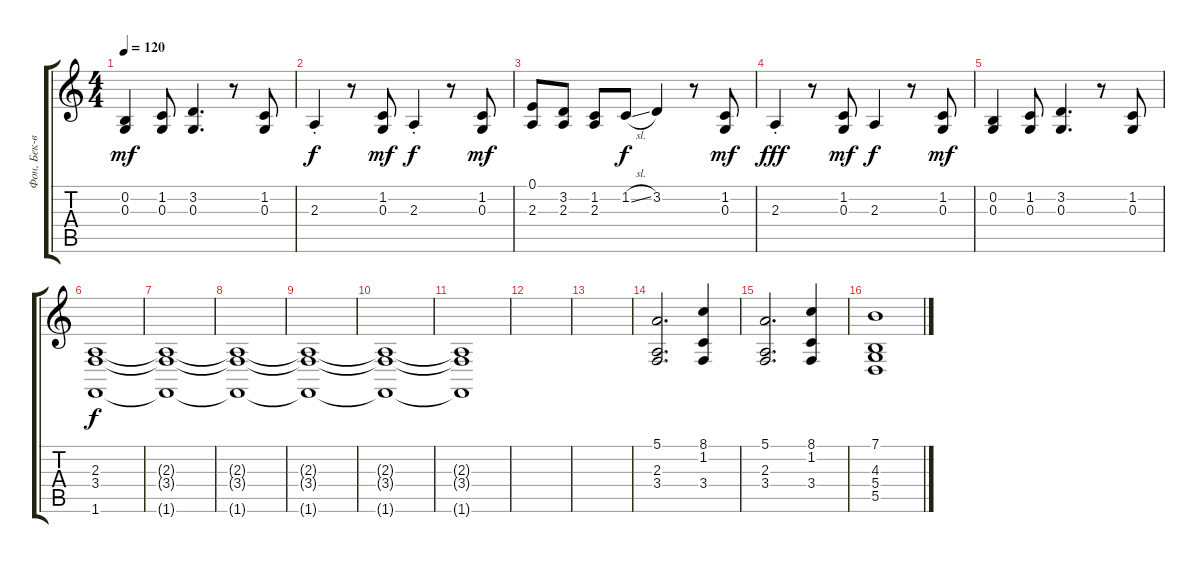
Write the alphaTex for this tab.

\track ("Фон, Бек-вокал" "Фон, Бек-в") {instrument stringensemble1}
\staff {score tabs}
\tuning (E4 B3 G3 D3 A2 E2) {hide}
\ts (4 4)
\tempo 120
\clef g2
\ks c
(0.2 0.3).4{dy mf} (1.2 0.3).8 (3.2 0.3).4{d} r.8 (1.2 0.3).8 |
2.3{st}.4{dy f} r.8 (1.2 0.3).8{dy mf} 2.3{st}.4{dy f} r.8 (1.2 0.3).8{dy mf} |
(0.1 2.3).8 (3.2 2.3).8 (1.2 2.3).8 1.2{sl}.8{dy f} 3.2.4 r.8 (1.2 0.3).8{dy mf} |
2.3{st}.4{dy fff} r.8 (1.2 0.3).8{dy mf} 2.3.4{dy f} r.8 (1.2 0.3).8{dy mf} |
(0.2 0.3).4 (1.2 0.3).8 (3.2 0.3).4{d} r.8 (1.2 0.3).8 |
(2.3 3.4 1.6).1{dy f volume 0} |
(2.3{t} 3.4{t} 1.6{t}).1 |
(2.3{t} 3.4{t} 1.6{t}).1 |
(2.3{t} 3.4{t} 1.6{t}).1 |
(2.3{t} 3.4{t} 1.6{t}).1 |
(2.3{t} 3.4{t} 1.6{t}).1 |
|
|
(5.1 2.3 3.4).2{d volume 13 instrument stringensemble1} (8.1 1.2 3.4).4 |
(5.1 2.3 3.4).2{d} (8.1 1.2 3.4).4 |
(7.1 4.3 5.4 5.5).1
